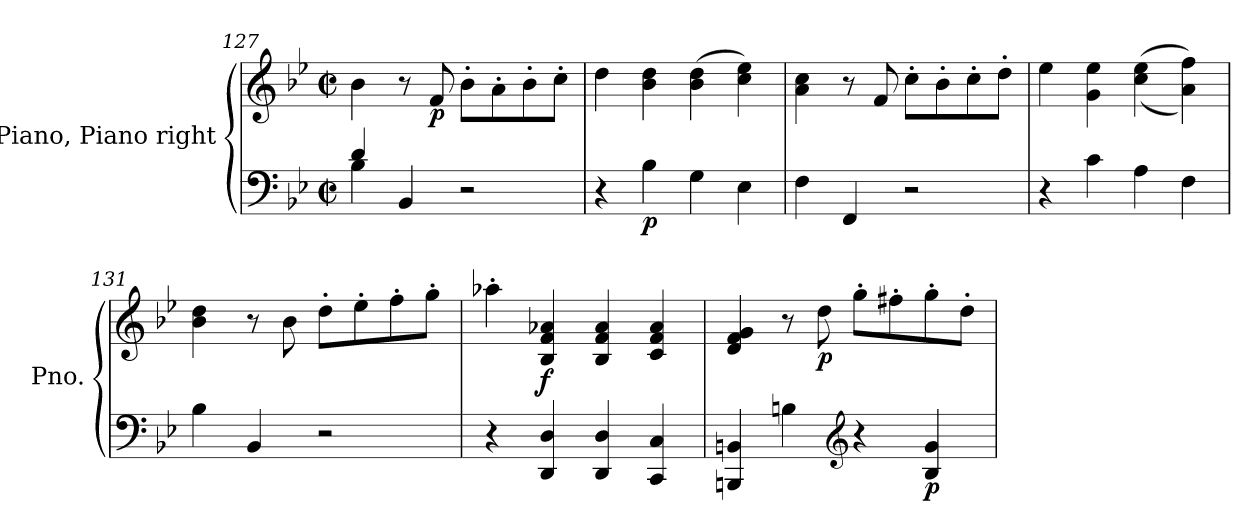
**kern	**kern	**dynam
*part1	*part1	*part1
*staff2	*staff1	*staff1/2
*I"Piano, Piano right	*	*
*I'Pno.	*	*
*clefF4	*clefG2	*
*k[b-e-]	*k[b-e-]	*
*M2/2	*M2/2	*
*met(c|)	*met(c|)	*
=127	=127	=127
*^	*	*
4d/	4B-\	4b-\	.
4BB-/	2.ryy	8r	.
!	!	!	!LO:DY:b
.	.	8f/	p
2r	.	8b-'\L	.
.	.	8a'\	.
.	.	8b-'\	.
.	.	8cc'\J	.
*v	*v	*	*
=128	=128	=128
4r	4dd\	.
!	!	!LO:DY:b=2
4B-\	4b-\ 4dd\	p
4G\	(>4b-\ 4dd\	.
4E-\	4cc\ 4ee-\)	.
=129	=129	=129
4F\	4a\ 4cc\	.
4FF/	8r	.
.	8f/	.
2r	8cc'\L	.
.	8b-'\	.
.	8cc'\	.
.	8dd'\J	.
=130	=130	=130
4r	4ee-\	.
4c\	4g\ 4ee-\	.
4A\	(<(>4cc\ 4ee-\	.
4F\	4a\ 4ff\))	.
=131	=131	=131
4B-\	4b-\ 4dd\	.
4BB-/	8r	.
.	8b-\	.
2r	8dd'\L	.
.	8ee-'\	.
.	8ff'\	.
.	8gg'\J	.
=132	=132	=132
4r	4aa-X'\	.
!	!	!LO:DY:b
4DD/ 4D/	4B-/ 4f/ 4a-X/	f
4DD/ 4D/	4B-/ 4f/ 4a-/	.
4CC/ 4C/	4c/ 4f/ 4a-/	.
=133	=133	=133
4BBBn/ 4BBn/	4d/ 4f/ 4g/	.
4Bn\	8r	.
!	!	!LO:DY:b
.	8dd\	p
*clefG2	*	*
4r	8gg'\L	.
.	8ff#X'\	.
!	!	!LO:DY:b=2
4B/ 4g/	8gg'\	p
.	8dd'\J	.
=	=	=
*-	*-	*-
